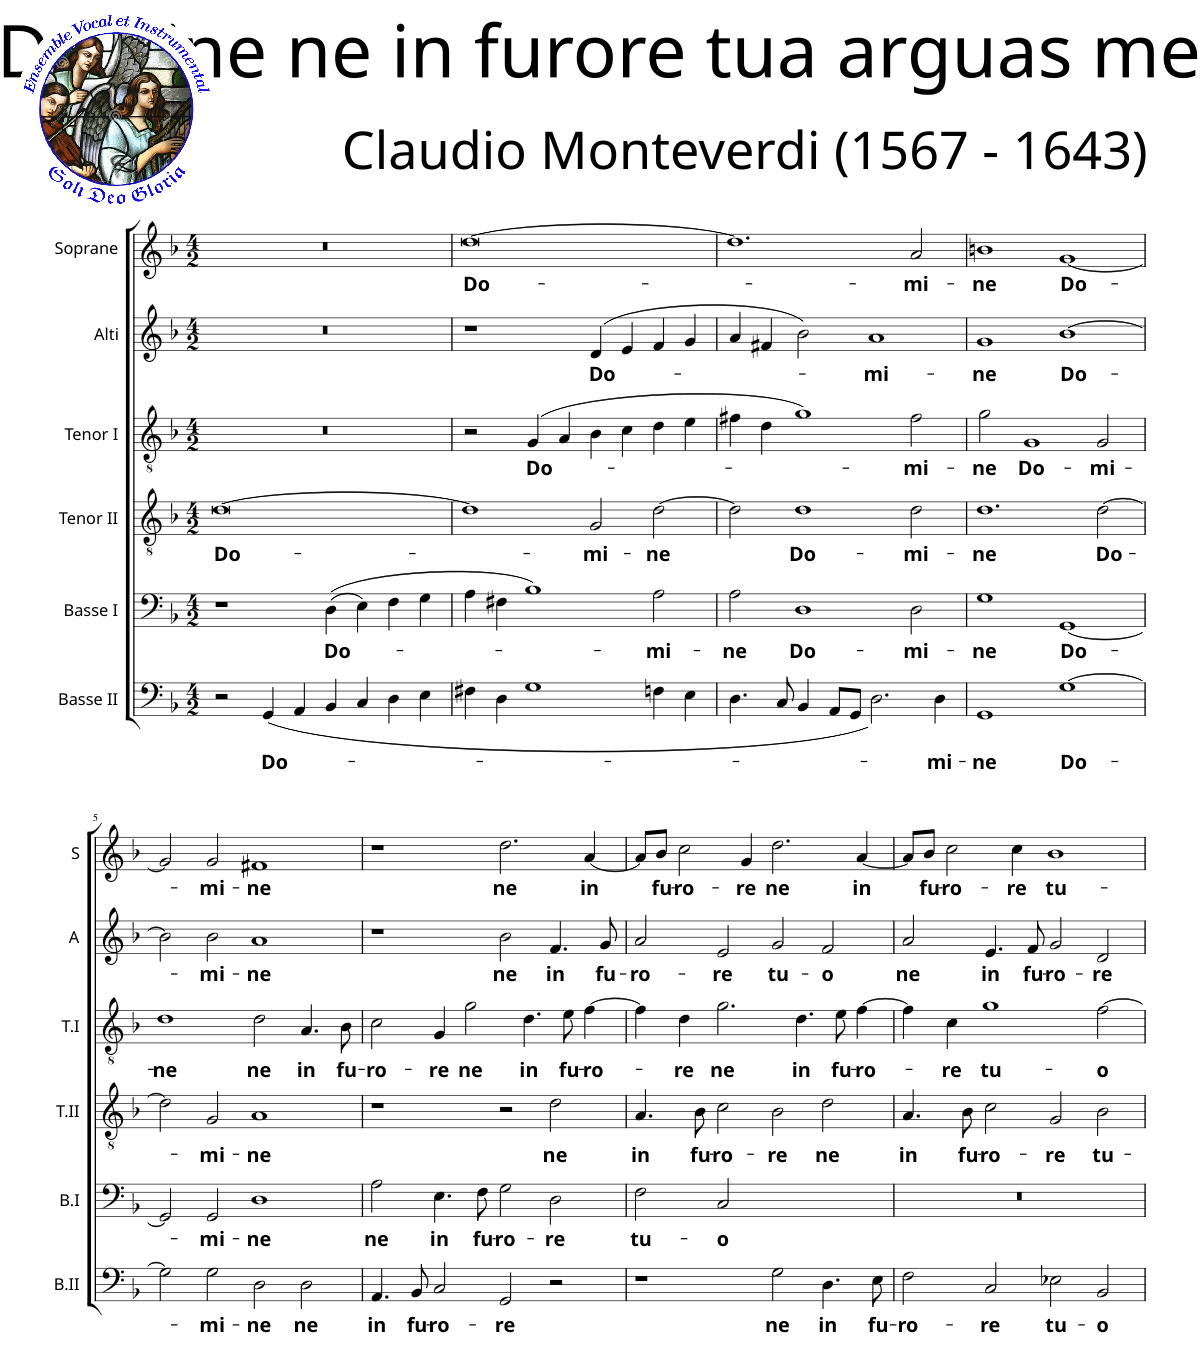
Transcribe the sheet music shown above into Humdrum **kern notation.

**kern	**text	**kern	**text	**kern	**text	**kern	**text	**kern	**text	**kern	**text
*part6	*part6	*part5	*part5	*part4	*part4	*part3	*part3	*part2	*part2	*part1	*part1
*staff6	*staff6	*staff5	*staff5	*staff4	*staff4	*staff3	*staff3	*staff2	*staff2	*staff1	*staff1
*I"Basse II	*	*I"Basse I	*	*I"Tenor II	*	*I"Tenor I	*	*I"Alti	*	*I"Soprane	*
*I'B.II	*	*I'B.I	*	*I'T.II	*	*I'T.I	*	*I'A	*	*I'S	*
*clefF4	*	*clefF4	*	*clefGv2	*	*clefGv2	*	*clefG2	*	*clefG2	*
*Trd8c14	*	*	*	*	*	*	*	*	*	*	*
*k[b-]	*	*k[b-]	*	*k[b-]	*	*k[b-]	*	*k[b-]	*	*k[b-]	*
*F:	*	*F:	*	*F:	*	*F:	*	*F:	*	*F:	*
*M4/2	*	*M4/2	*	*M4/2	*	*M4/2	*	*M4/2	*	*M4/2	*
=1	=1	=1	=1	=1	=1	=1	=1	=1	=1	=1	=1
!	!	!	!	!	!LO:LY:b	!	!	!	!	!	!
2r	.	1r	.	[0d	Do-	0r	.	0r	.	0r	.
!	!LO:LY:b	!	!	!	!	!	!	!	!	!	!
(<4GG/	Do-	.	.	.	.	.	.	.	.	.	.
4AA/	.	.	.	.	.	.	.	.	.	.	.
!	!	!	!LO:LY:b	!	!	!	!	!	!	!	!
4BB-/	.	((4D\	Do-	.	.	.	.	.	.	.	.
4C/	.	4E\)	.	.	.	.	.	.	.	.	.
4D\	.	4F\	.	.	.	.	.	.	.	.	.
4E\	.	4G\	.	.	.	.	.	.	.	.	.
=2	=2	=2	=2	=2	=2	=2	=2	=2	=2	=2	=2
!	!	!	!	!	!	!	!	!	!	!	!LO:LY:b
4F#X\	.	4A\	.	1d]	.	2r	.	1r	.	[0dd	Do-
4D\	.	4F#X\	.	.	.	.	.	.	.	.	.
!	!	!	!	!	!	!	!LO:LY:b	!	!	!	!
1G	.	1B-)	.	.	.	(4G/	Do-	.	.	.	.
.	.	.	.	.	.	4A/	.	.	.	.	.
!	!	!	!	!	!LO:LY:b	!	!	!	!LO:LY:b	!	!
.	.	.	.	2G/	-mi-	4B-\	.	(4d/	Do-	.	.
.	.	.	.	.	.	4c\	.	4e/	.	.	.
!	!	!	!LO:LY:b	!	!LO:LY:b	!	!	!	!	!	!
4Fn\	.	2A\	-mi-	[2d\	-ne	4d\	.	4f/	.	.	.
4E\	.	.	.	.	.	4e\	.	4g/	.	.	.
=3	=3	=3	=3	=3	=3	=3	=3	=3	=3	=3	=3
!	!	!	!LO:LY:b	!	!	!	!	!	!	!	!
4.D\	.	2A\	-ne	2d\]	.	4f#X\	.	4a/	.	1.dd]	.
.	.	.	.	.	.	4d\	.	4f#X/	.	.	.
8C/	.	.	.	.	.	.	.	.	.	.	.
!	!	!	!LO:LY:b	!	!LO:LY:b	!	!	!	!	!	!
4BB-/	.	1D	Do-	1d	Do-	1g)	.	2b-\)	.	.	.
8AA/L	.	.	.	.	.	.	.	.	.	.	.
8GG/J	.	.	.	.	.	.	.	.	.	.	.
!	!	!	!	!	!	!	!	!	!LO:LY:b	!	!
2.D\)	.	.	.	.	.	.	.	1a	-mi-	.	.
!	!	!	!LO:LY:b	!	!LO:LY:b	!	!LO:LY:b	!	!	!	!LO:LY:b
.	.	2D\	-mi-	2d\	-mi-	2f#\	-mi-	.	.	2a/	-mi-
!	!LO:LY:b	!	!	!	!	!	!	!	!	!	!
4D\	-mi-	.	.	.	.	.	.	.	.	.	.
=4	=4	=4	=4	=4	=4	=4	=4	=4	=4	=4	=4
!	!LO:LY:b	!	!LO:LY:b	!	!LO:LY:b	!	!LO:LY:b	!	!LO:LY:b	!	!LO:LY:b
1GG	-ne	1G	-ne	1.d	-ne	2g\	-ne	1g	-ne	1bn	-ne
!	!	!	!	!	!	!	!LO:LY:b	!	!	!	!
.	.	.	.	.	.	1G	Do-	.	.	.	.
!	!LO:LY:b	!	!LO:LY:b	!	!	!	!	!	!LO:LY:b	!	!LO:LY:b
[1G	Do-	[1GG	Do-	.	.	.	.	[1b-	Do-	[1g	Do-
!	!	!	!	!	!LO:LY:b	!	!LO:LY:b	!	!	!	!
.	.	.	.	[2d\	Do-	2G/	-mi-	.	.	.	.
!!LO:LB:g=z
=5	=5	=5	=5	=5	=5	=5	=5	=5	=5	=5	=5
!	!	!	!	!	!	!	!LO:LY:b	!	!	!	!
2G\]	.	2GG/]	.	2d\]	.	1d	-ne	2b-\]	.	2g/]	.
!	!LO:LY:b	!	!LO:LY:b	!	!LO:LY:b	!	!	!	!LO:LY:b	!	!LO:LY:b
2G\	-mi-	2GG/	-mi-	2G/	-mi-	.	.	2b-\	-mi-	2g/	-mi-
!	!LO:LY:b	!	!LO:LY:b	!	!LO:LY:b	!	!LO:LY:b	!	!LO:LY:b	!	!LO:LY:b
2D\	-ne	1D	-ne	1A	-ne	2d\	ne	1a	-ne	1f#X	-ne
!	!LO:LY:b	!	!	!	!	!	!LO:LY:b	!	!	!	!
2D\	ne	.	.	.	.	4.A/	in	.	.	.	.
!	!	!	!	!	!	!	!LO:LY:b	!	!	!	!
.	.	.	.	.	.	8B-\	fu-	.	.	.	.
=6	=6	=6	=6	=6	=6	=6	=6	=6	=6	=6	=6
!	!LO:LY:b	!	!LO:LY:b	!	!	!	!LO:LY:b	!	!	!	!
4.AA/	in	2A\	ne	1r	.	2c\	-ro-	1r	.	1r	.
!	!LO:LY:b	!	!	!	!	!	!	!	!	!	!
8BB-/	fu-	.	.	.	.	.	.	.	.	.	.
!	!LO:LY:b	!	!LO:LY:b	!	!	!	!LO:LY:b	!	!	!	!
2C/	-ro-	4.E\	in	.	.	4G/	-re	.	.	.	.
!	!	!	!	!	!	!	!LO:LY:b	!	!	!	!
.	.	.	.	.	.	2g\	ne	.	.	.	.
!	!	!	!LO:LY:b	!	!	!	!	!	!	!	!
.	.	8F\	fu-	.	.	.	.	.	.	.	.
!	!LO:LY:b	!	!LO:LY:b	!	!	!	!	!	!LO:LY:b	!	!LO:LY:b
2GG/	-re	2G\	-ro-	2r	.	.	.	2b-\	ne	2.dd\	ne
!	!	!	!	!	!	!	!LO:LY:b	!	!	!	!
.	.	.	.	.	.	4.d\	in	.	.	.	.
!	!	!	!LO:LY:b	!	!LO:LY:b	!	!	!	!LO:LY:b	!	!
2r	.	2D\	-re	2d\	ne	.	.	4.f/	in	.	.
!	!	!	!	!	!	!	!LO:LY:b	!	!	!	!
.	.	.	.	.	.	8e\	fu-	.	.	.	.
!	!	!	!	!	!	!	!LO:LY:b	!	!	!	!LO:LY:b
.	.	.	.	.	.	[4f\	-ro-	.	.	[4a/	in
!	!	!	!	!	!	!	!	!	!LO:LY:b	!	!
.	.	.	.	.	.	.	.	8g/	fu-	.	.
=7	=7	=7	=7	=7	=7	=7	=7	=7	=7	=7	=7
!	!	!	!LO:LY:b	!	!LO:LY:b	!	!	!	!LO:LY:b	!	!
1r	.	2F\	tu-	4.A/	in	4f\]	.	2a/	-ro-	8a/L]	.
!	!	!	!	!	!	!	!	!	!	!	!LO:LY:b
.	.	.	.	.	.	.	.	.	.	8b-/J	fu-
!	!	!	!	!	!	!	!LO:LY:b	!	!	!	!LO:LY:b
.	.	.	.	.	.	4d\	-re	.	.	2cc\	-ro-
!	!	!	!	!	!LO:LY:b	!	!	!	!	!	!
.	.	.	.	8B-\	fu-	.	.	.	.	.	.
!	!	!	!LO:LY:b	!	!LO:LY:b	!	!LO:LY:b	!	!LO:LY:b	!	!
.	.	2C/	-o	2c\	-ro-	2.g\	ne	2e/	-re	.	.
!	!	!	!	!	!	!	!	!	!	!	!LO:LY:b
.	.	.	.	.	.	.	.	.	.	4g/	-re
!	!LO:LY:b	!	!	!	!LO:LY:b	!	!	!	!LO:LY:b	!	!LO:LY:b
2G\	ne	1ryy	.	2B-\	-re	.	.	2g/	tu-	2.dd\	ne
!	!	!	!	!	!	!	!LO:LY:b	!	!	!	!
.	.	.	.	.	.	4.d\	in	.	.	.	.
!	!LO:LY:b	!	!	!	!LO:LY:b	!	!	!	!LO:LY:b	!	!
4.D\	in	.	.	2d\	ne	.	.	2f/	-o	.	.
!	!	!	!	!	!	!	!LO:LY:b	!	!	!	!
.	.	.	.	.	.	8e\	fu-	.	.	.	.
!	!	!	!	!	!	!	!LO:LY:b	!	!	!	!LO:LY:b
.	.	.	.	.	.	[4f\	-ro-	.	.	[4a/	in
!	!LO:LY:b	!	!	!	!	!	!	!	!	!	!
8E\	fu-	.	.	.	.	.	.	.	.	.	.
=8	=8	=8	=8	=8	=8	=8	=8	=8	=8	=8	=8
!	!LO:LY:b	!	!	!	!LO:LY:b	!	!	!	!LO:LY:b	!	!
2F\	-ro-	0r	.	4.A/	in	4f\]	.	2a/	ne	8a/L]	.
!	!	!	!	!	!	!	!	!	!	!	!LO:LY:b
.	.	.	.	.	.	.	.	.	.	8b-/J	fu-
!	!	!	!	!	!	!	!LO:LY:b	!	!	!	!LO:LY:b
.	.	.	.	.	.	4c\	-re	.	.	2cc\	-ro-
!	!	!	!	!	!LO:LY:b	!	!	!	!	!	!
.	.	.	.	8B-\	fu-	.	.	.	.	.	.
!	!LO:LY:b	!	!	!	!LO:LY:b	!	!LO:LY:b	!	!LO:LY:b	!	!
2C/	-re	.	.	2c\	-ro-	1g	tu-	4.e/	in	.	.
!	!	!	!	!	!	!	!	!	!	!	!LO:LY:b
.	.	.	.	.	.	.	.	.	.	4cc\	-re
!	!	!	!	!	!	!	!	!	!LO:LY:b	!	!
.	.	.	.	.	.	.	.	8f/	fu-	.	.
!	!LO:LY:b	!	!	!	!LO:LY:b	!	!	!	!LO:LY:b	!	!LO:LY:b
2E-X\	tu-	.	.	2G/	-re	.	.	2g/	-ro-	1b-	tu-
!	!LO:LY:b	!	!	!	!LO:LY:b	!	!LO:LY:b	!	!LO:LY:b	!	!
2BB-/	-o	.	.	2B-\	tu-	[2f\	-o	2d/	-re	.	.
=	=	=	=	=	=	=	=	=	=	=	=
*-	*-	*-	*-	*-	*-	*-	*-	*-	*-	*-	*-
